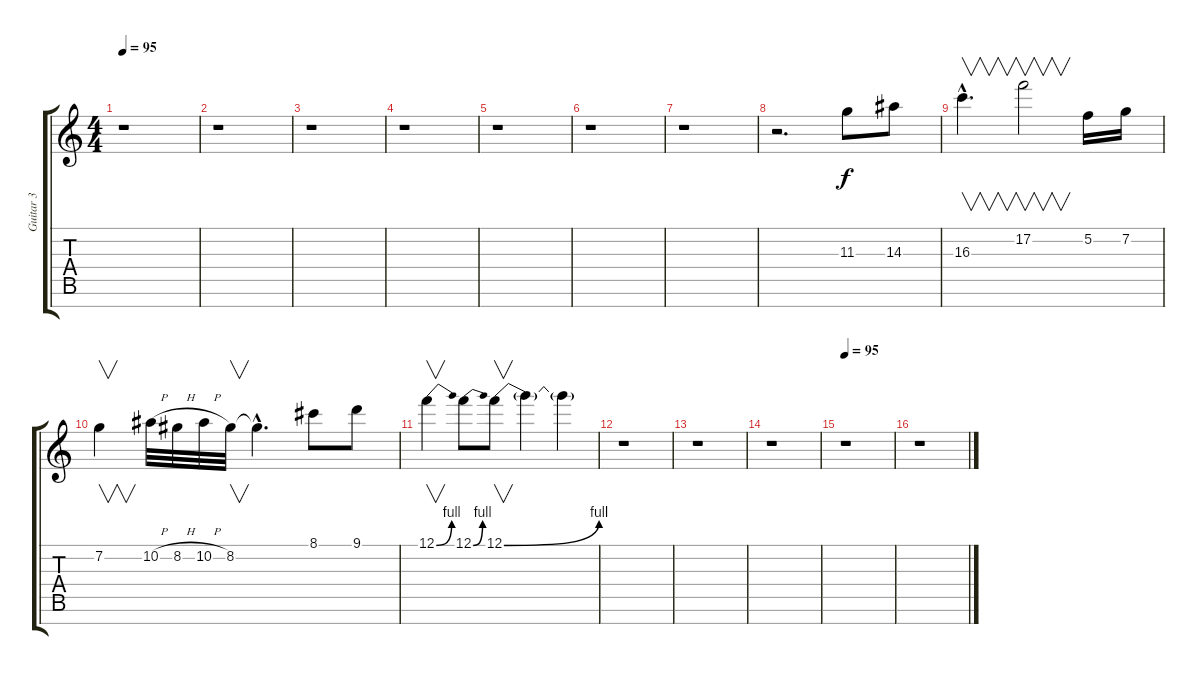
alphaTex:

\track ("Guitar 3" "Guitar 3") {instrument distortionguitar}
\staff {score tabs}
\tuning (F4 C4 Ab3 Eb3 Bb2 F2 C2) {hide}
\ts (4 4)
\tempo 95
\clef g2
\ks c
r.1{dy f} |
r.1 |
r.1 |
r.1 |
r.1 |
r.1 |
r.1 |
r.2{d} 11.3.8{volume 13} 14.3.8 |
16.3{hac}.4{v d} 17.2.2{v} 5.2.16 7.2.16 |
7.2.4{v} 10.2{h}.32 8.2{h}.32 10.2{h}.32 8.2.32{v} 8.2{hac t}.4{d} 8.1.8 9.1.8 |
12.1{be (bend 0 0 60 4)}.4{v} 12.1{be (bend 0 0 60 4)}.8 12.1{be (bend 0 0 60 4)}.8{v} 12.1{t}.4 12.1{t}.4 |
r.1 |
r.1 |
r.1 |
\tempo 95
r.1 |
r.1
